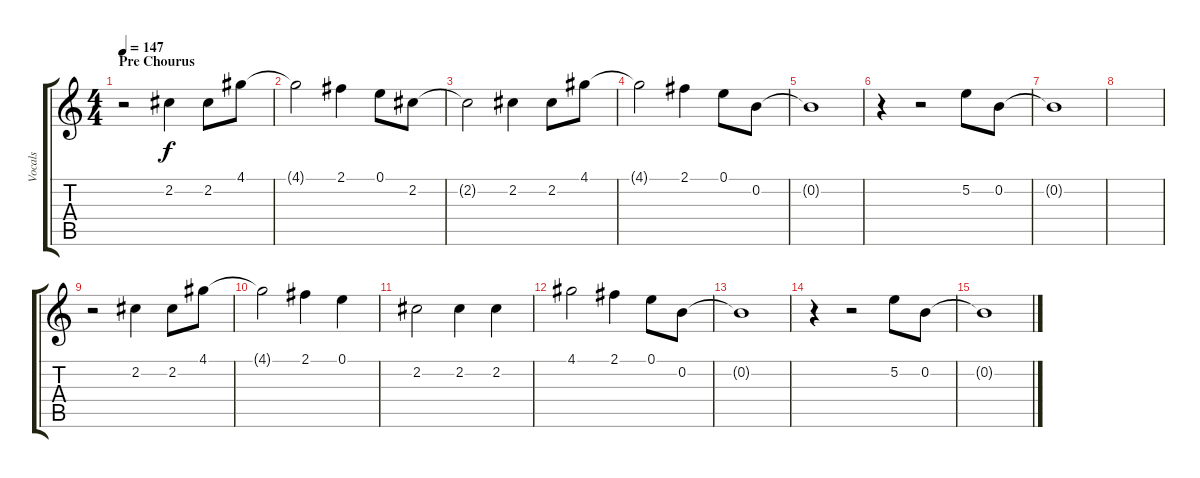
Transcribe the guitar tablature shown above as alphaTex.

\track ("Vocals" "Vocals") {instrument electricguitarjazz}
\staff {score tabs}
\tuning (E4 B3 G3 D3 A2 E2) {hide}
\ts (4 4)
\section ("" "Pre Chourus")
\tempo 147
\clef g2
\ks c
r.2{dy f} 2.2.4 2.2.8 4.1.8 |
4.1{t}.2 2.1.4 0.1.8 2.2.8 |
2.2{t}.2 2.2.4 2.2.8 4.1.8 |
4.1{t}.2 2.1.4 0.1.8 0.2.8 |
0.2{t}.1 |
r.4 r.2 5.2.8 0.2.8 |
0.2{t}.1 |
|
r.2 2.2.4 2.2.8 4.1.8 |
4.1{t}.2 2.1.4 0.1.4 |
2.2.2 2.2.4 2.2.4 |
4.1.2 2.1.4 0.1.8 0.2.8 |
0.2{t}.1 |
r.4 r.2 5.2.8 0.2.8 |
0.2{t}.1
